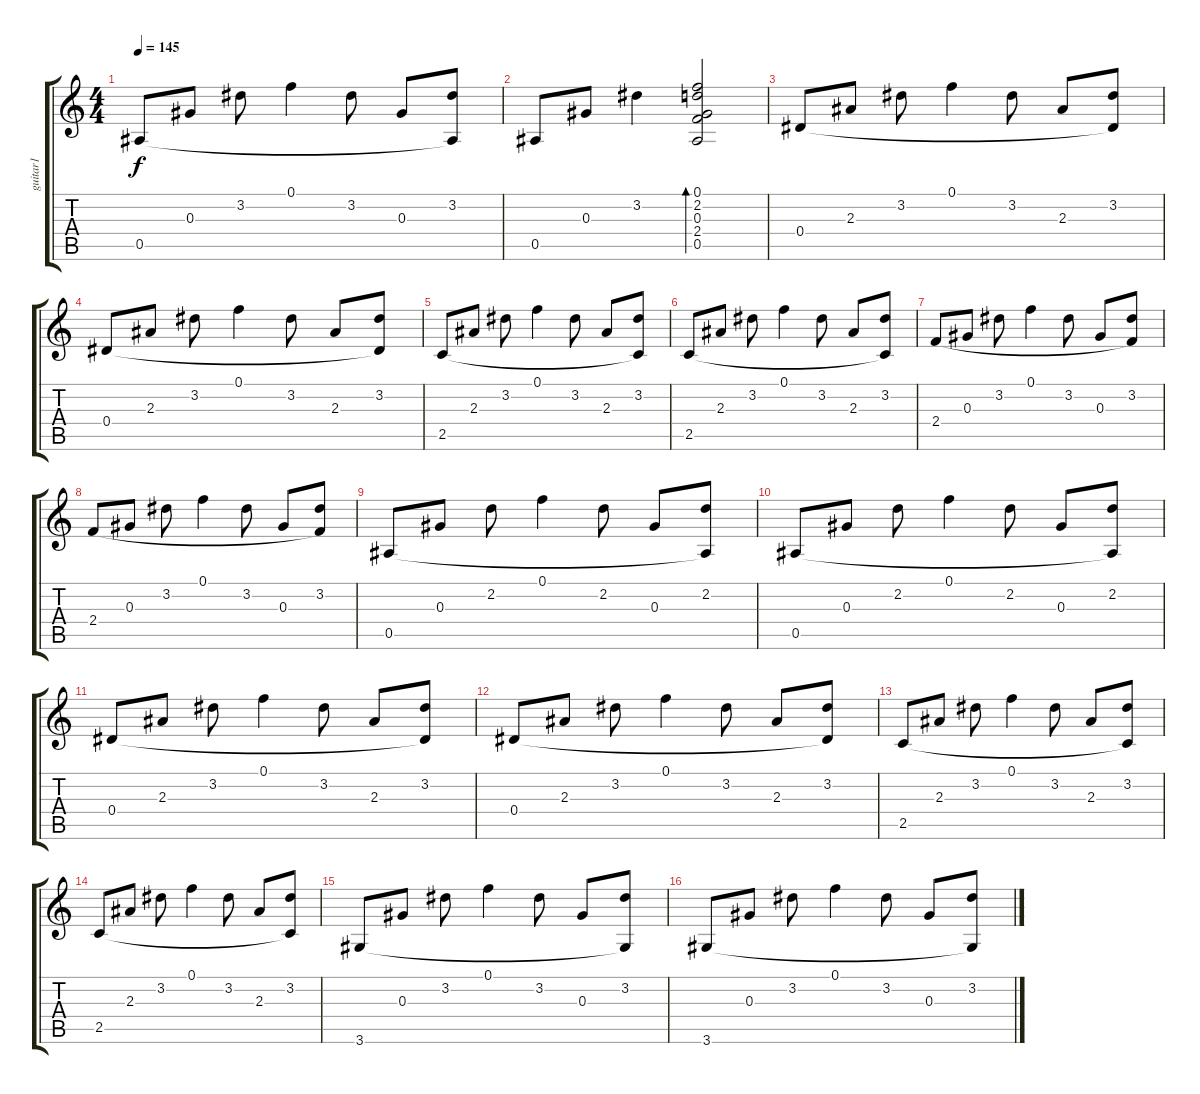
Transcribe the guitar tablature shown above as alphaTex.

\track ("guitar1" "guitar1") {instrument acousticguitarsteel}
\staff {score tabs}
\tuning (F4 C4 Ab3 Eb3 Bb2 F2) {hide}
\ts (4 4)
\tempo 145
\clef g2
\ks c
0.5.8{dy f} 0.3.8 3.2.8 0.1.4 3.2.8 0.3.8 (3.2 0.5{t}).8 |
0.5.8 0.3.8 3.2.4 (0.1 2.2 0.3 2.4 0.5).2{bd 240} |
0.4.8 2.3.8 3.2.8 0.1.4 3.2.8 2.3.8 (3.2 0.4{t}).8 |
0.4.8 2.3.8 3.2.8 0.1.4 3.2.8 2.3.8 (3.2 0.4{t}).8 |
2.5.8 2.3.8 3.2.8 0.1.4 3.2.8 2.3.8 (3.2 2.5{t}).8 |
2.5.8 2.3.8 3.2.8 0.1.4 3.2.8 2.3.8 (3.2 2.5{t}).8 |
2.4.8 0.3.8 3.2.8 0.1.4 3.2.8 0.3.8 (3.2 2.4{t}).8 |
2.4.8 0.3.8 3.2.8 0.1.4 3.2.8 0.3.8 (3.2 2.4{t}).8 |
0.5.8 0.3.8 2.2.8 0.1.4 2.2.8 0.3.8 (2.2 0.5{t}).8 |
0.5.8 0.3.8 2.2.8 0.1.4 2.2.8 0.3.8 (2.2 0.5{t}).8 |
0.4.8 2.3.8 3.2.8 0.1.4 3.2.8 2.3.8 (3.2 0.4{t}).8 |
0.4.8 2.3.8 3.2.8 0.1.4 3.2.8 2.3.8 (3.2 0.4{t}).8 |
2.5.8 2.3.8 3.2.8 0.1.4 3.2.8 2.3.8 (3.2 2.5{t}).8 |
2.5.8 2.3.8 3.2.8 0.1.4 3.2.8 2.3.8 (3.2 2.5{t}).8 |
3.6.8 0.3.8 3.2.8 0.1.4 3.2.8 0.3.8 (3.2 3.6{t}).8 |
3.6.8 0.3.8 3.2.8 0.1.4 3.2.8 0.3.8 (3.2 3.6{t}).8
